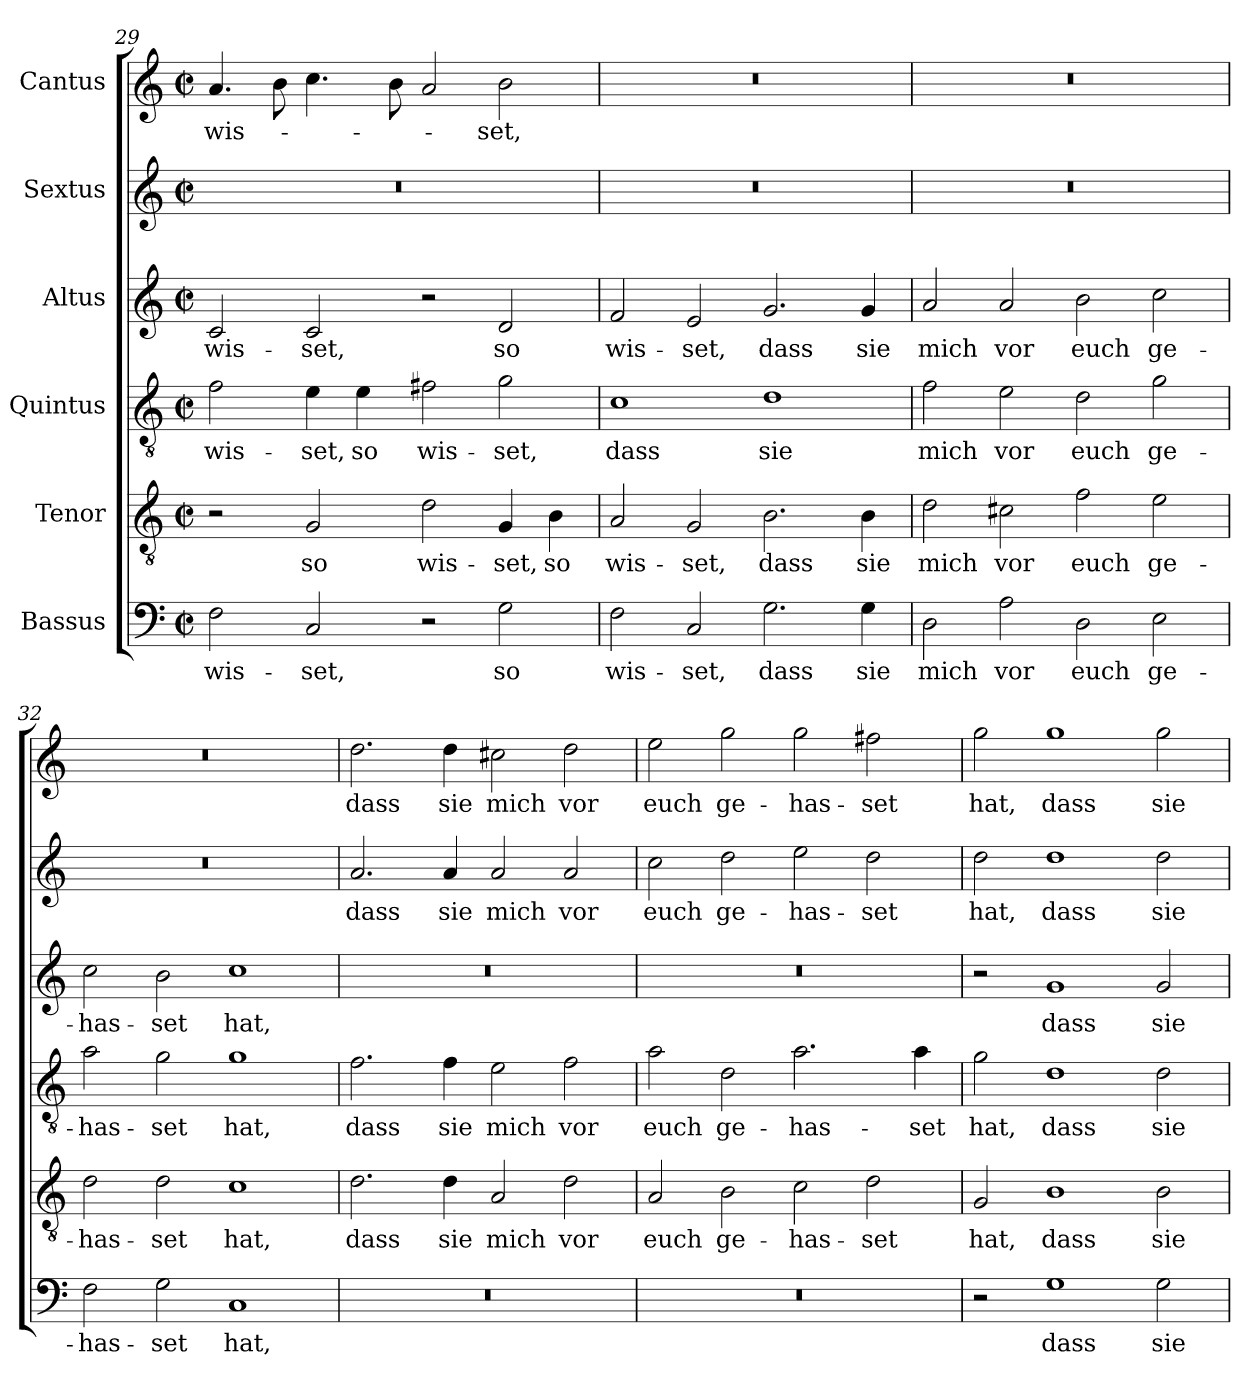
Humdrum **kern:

**kern	**text	**kern	**text	**kern	**text	**kern	**text	**kern	**text	**kern	**text
*part6	*part6	*part5	*part5	*part4	*part4	*part3	*part3	*part2	*part2	*part1	*part1
*staff6	*staff6	*staff5	*staff5	*staff4	*staff4	*staff3	*staff3	*staff2	*staff2	*staff1	*staff1
*I"Bassus	*	*I"Tenor	*	*I"Quintus	*	*I"Altus	*	*I"Sextus	*	*I"Cantus	*
!!LO:LB:g=z
*clefF4	*	*clefGv2	*	*clefGv2	*	*clefG2	*	*clefG2	*	*clefG2	*
*k[]	*	*k[]	*	*k[]	*	*k[]	*	*k[]	*	*k[]	*
*M4/2	*	*M4/2	*	*M4/2	*	*M4/2	*	*M4/2	*	*M4/2	*
*met(c|)	*	*met(c|)	*	*met(c|)	*	*met(c|)	*	*met(c|)	*	*met(c|)	*
=29	=29	=29	=29	=29	=29	=29	=29	=29	=29	=29	=29
!	!LO:LY:b	!	!	!	!LO:LY:b	!	!LO:LY:b	!	!	!	!LO:LY:b
2F\	wis-	2r	.	2f\	wis-	2c/	wis-	0r	.	4.a/	wis-
.	.	.	.	.	.	.	.	.	.	8b\	.
!	!LO:LY:b	!	!LO:LY:b	!	!LO:LY:b	!	!LO:LY:b	!	!	!	!
2C/	-set,	2G/	so	4e\	-set,	2c/	-set,	.	.	4.cc\	.
!	!	!	!	!	!LO:LY:b	!	!	!	!	!	!
.	.	.	.	4e\	so	.	.	.	.	.	.
.	.	.	.	.	.	.	.	.	.	8b\	.
!	!	!	!LO:LY:b	!	!LO:LY:b	!	!	!	!	!	!
2r	.	2d\	wis-	2f#X\	wis-	2r	.	.	.	2a/	.
!	!LO:LY:b	!	!LO:LY:b	!	!LO:LY:b	!	!LO:LY:b	!	!	!	!LO:LY:b
2G\	so	4G/	-set,	2g\	-set,	2d/	so	.	.	2b\	-set,
!	!	!	!LO:LY:b	!	!	!	!	!	!	!	!
.	.	4B\	so	.	.	.	.	.	.	.	.
=30	=30	=30	=30	=30	=30	=30	=30	=30	=30	=30	=30
!	!LO:LY:b	!	!LO:LY:b	!	!LO:LY:b	!	!LO:LY:b	!	!	!	!
2F\	wis-	2A/	wis-	1c	dass	2f/	wis-	0r	.	0r	.
!	!LO:LY:b	!	!LO:LY:b	!	!	!	!LO:LY:b	!	!	!	!
2C/	-set,	2G/	-set,	.	.	2e/	-set,	.	.	.	.
!	!LO:LY:b	!	!LO:LY:b	!	!LO:LY:b	!	!LO:LY:b	!	!	!	!
2.G\	dass	2.B\	dass	1d	sie	2.g/	dass	.	.	.	.
!	!LO:LY:b	!	!LO:LY:b	!	!	!	!LO:LY:b	!	!	!	!
4G\	sie	4B\	sie	.	.	4g/	sie	.	.	.	.
=31	=31	=31	=31	=31	=31	=31	=31	=31	=31	=31	=31
!	!LO:LY:b	!	!LO:LY:b	!	!LO:LY:b	!	!LO:LY:b	!	!	!	!
2D\	mich	2d\	mich	2f\	mich	2a/	mich	0r	.	0r	.
!	!LO:LY:b	!	!LO:LY:b	!	!LO:LY:b	!	!LO:LY:b	!	!	!	!
2A\	vor	2c#X\	vor	2e\	vor	2a/	vor	.	.	.	.
!	!LO:LY:b	!	!LO:LY:b	!	!LO:LY:b	!	!LO:LY:b	!	!	!	!
2D\	euch	2f\	euch	2d\	euch	2b\	euch	.	.	.	.
!	!LO:LY:b	!	!LO:LY:b	!	!LO:LY:b	!	!LO:LY:b	!	!	!	!
2E\	ge-	2e\	ge-	2g\	ge-	2cc\	ge-	.	.	.	.
=32	=32	=32	=32	=32	=32	=32	=32	=32	=32	=32	=32
!	!LO:LY:b	!	!LO:LY:b	!	!LO:LY:b	!	!LO:LY:b	!	!	!	!
2F\	has-	2d\	has-	2a\	has-	2cc\	has-	0r	.	0r	.
!	!LO:LY:b	!	!LO:LY:b	!	!LO:LY:b	!	!LO:LY:b	!	!	!	!
2G\	-set	2d\	-set	2g\	-set	2b\	-set	.	.	.	.
!	!LO:LY:b	!	!LO:LY:b	!	!LO:LY:b	!	!LO:LY:b	!	!	!	!
1C	hat,	1c	hat,	1g	hat,	1cc	hat,	.	.	.	.
!!LO:PB:g=z
=33	=33	=33	=33	=33	=33	=33	=33	=33	=33	=33	=33
!	!	!	!LO:LY:b	!	!LO:LY:b	!	!	!	!LO:LY:b	!	!LO:LY:b
0r	.	2.d\	dass	2.f\	dass	0r	.	2.a/	dass	2.dd\	dass
!	!	!	!LO:LY:b	!	!LO:LY:b	!	!	!	!LO:LY:b	!	!LO:LY:b
.	.	4d\	sie	4f\	sie	.	.	4a/	sie	4dd\	sie
!	!	!	!LO:LY:b	!	!LO:LY:b	!	!	!	!LO:LY:b	!	!LO:LY:b
.	.	2A/	mich	2e\	mich	.	.	2a/	mich	2cc#X\	mich
!	!	!	!LO:LY:b	!	!LO:LY:b	!	!	!	!LO:LY:b	!	!LO:LY:b
.	.	2d\	vor	2f\	vor	.	.	2a/	vor	2dd\	vor
=34	=34	=34	=34	=34	=34	=34	=34	=34	=34	=34	=34
!	!	!	!LO:LY:b	!	!LO:LY:b	!	!	!	!LO:LY:b	!	!LO:LY:b
0r	.	2A/	euch	2a\	euch	0r	.	2cc\	euch	2ee\	euch
!	!	!	!LO:LY:b	!	!LO:LY:b	!	!	!	!LO:LY:b	!	!LO:LY:b
.	.	2B\	ge-	2d\	ge-	.	.	2dd\	ge-	2gg\	ge-
!	!	!	!LO:LY:b	!	!LO:LY:b	!	!	!	!LO:LY:b	!	!LO:LY:b
.	.	2c\	-has-	2.a\	-has-	.	.	2ee\	-has-	2gg\	-has-
!	!	!	!LO:LY:b	!	!	!	!	!	!LO:LY:b	!	!LO:LY:b
.	.	2d\	-set	.	.	.	.	2dd\	-set	2ff#X\	-set
!	!	!	!	!	!LO:LY:b	!	!	!	!	!	!
.	.	.	.	4a\	-set	.	.	.	.	.	.
=35	=35	=35	=35	=35	=35	=35	=35	=35	=35	=35	=35
!	!	!	!LO:LY:b	!	!LO:LY:b	!	!	!	!LO:LY:b	!	!LO:LY:b
2r	.	2G/	hat,	2g\	hat,	2r	.	2dd\	hat,	2gg\	hat,
!	!LO:LY:b	!	!LO:LY:b	!	!LO:LY:b	!	!LO:LY:b	!	!LO:LY:b	!	!LO:LY:b
1G	dass	1B	dass	1d	dass	1g	dass	1dd	dass	1gg	dass
!	!LO:LY:b	!	!LO:LY:b	!	!LO:LY:b	!	!LO:LY:b	!	!LO:LY:b	!	!LO:LY:b
2G\	sie	2B\	sie	2d\	sie	2g/	sie	2dd\	sie	2gg\	sie
=	=	=	=	=	=	=	=	=	=	=	=
*-	*-	*-	*-	*-	*-	*-	*-	*-	*-	*-	*-
